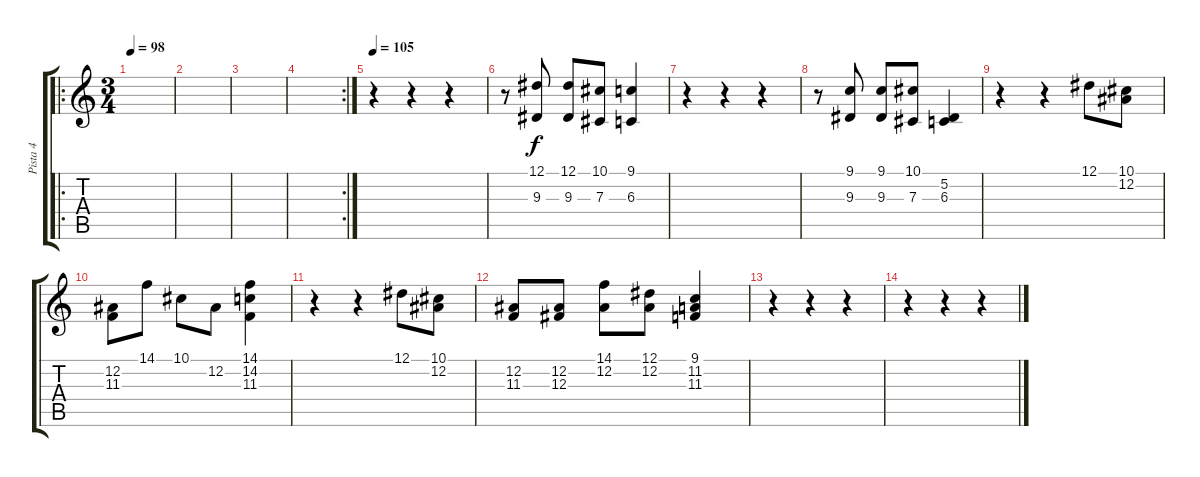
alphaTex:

\track ("Pista 4" "Pista 4") {instrument pizzicatostrings}
\staff {score tabs}
\tuning (Eb4 Bb3 Gb3 Db3 Ab2 Eb2) {hide}
\ro
\ts (3 4)
\tempo 98
\clef g2
\ks c
|
|
|
\rc 2
|
\tempo 105
r.4 r.4 r.4 |
r.8 (12.1 9.3).8 (12.1 9.3).8 (10.1 7.3).8 (9.1 6.3).4 |
r.4 r.4 r.4 |
r.8 (9.1 9.3).8 (9.1 9.3).8 (10.1 7.3).8 (5.2 6.3).4 |
r.4 r.4 12.1.8 (10.1 12.2).8 |
(12.2 11.3).8 14.1.8 10.1.8 12.2.8 (14.1 14.2 11.3).4 |
r.4 r.4 12.1.8 (10.1 12.2).8 |
(12.2 11.3).8 (12.2 12.3).8 (14.1 12.2).8 (12.1 12.2).8 (9.1 11.2 11.3).4 |
r.4 r.4 r.4 |
r.4 r.4 r.4
